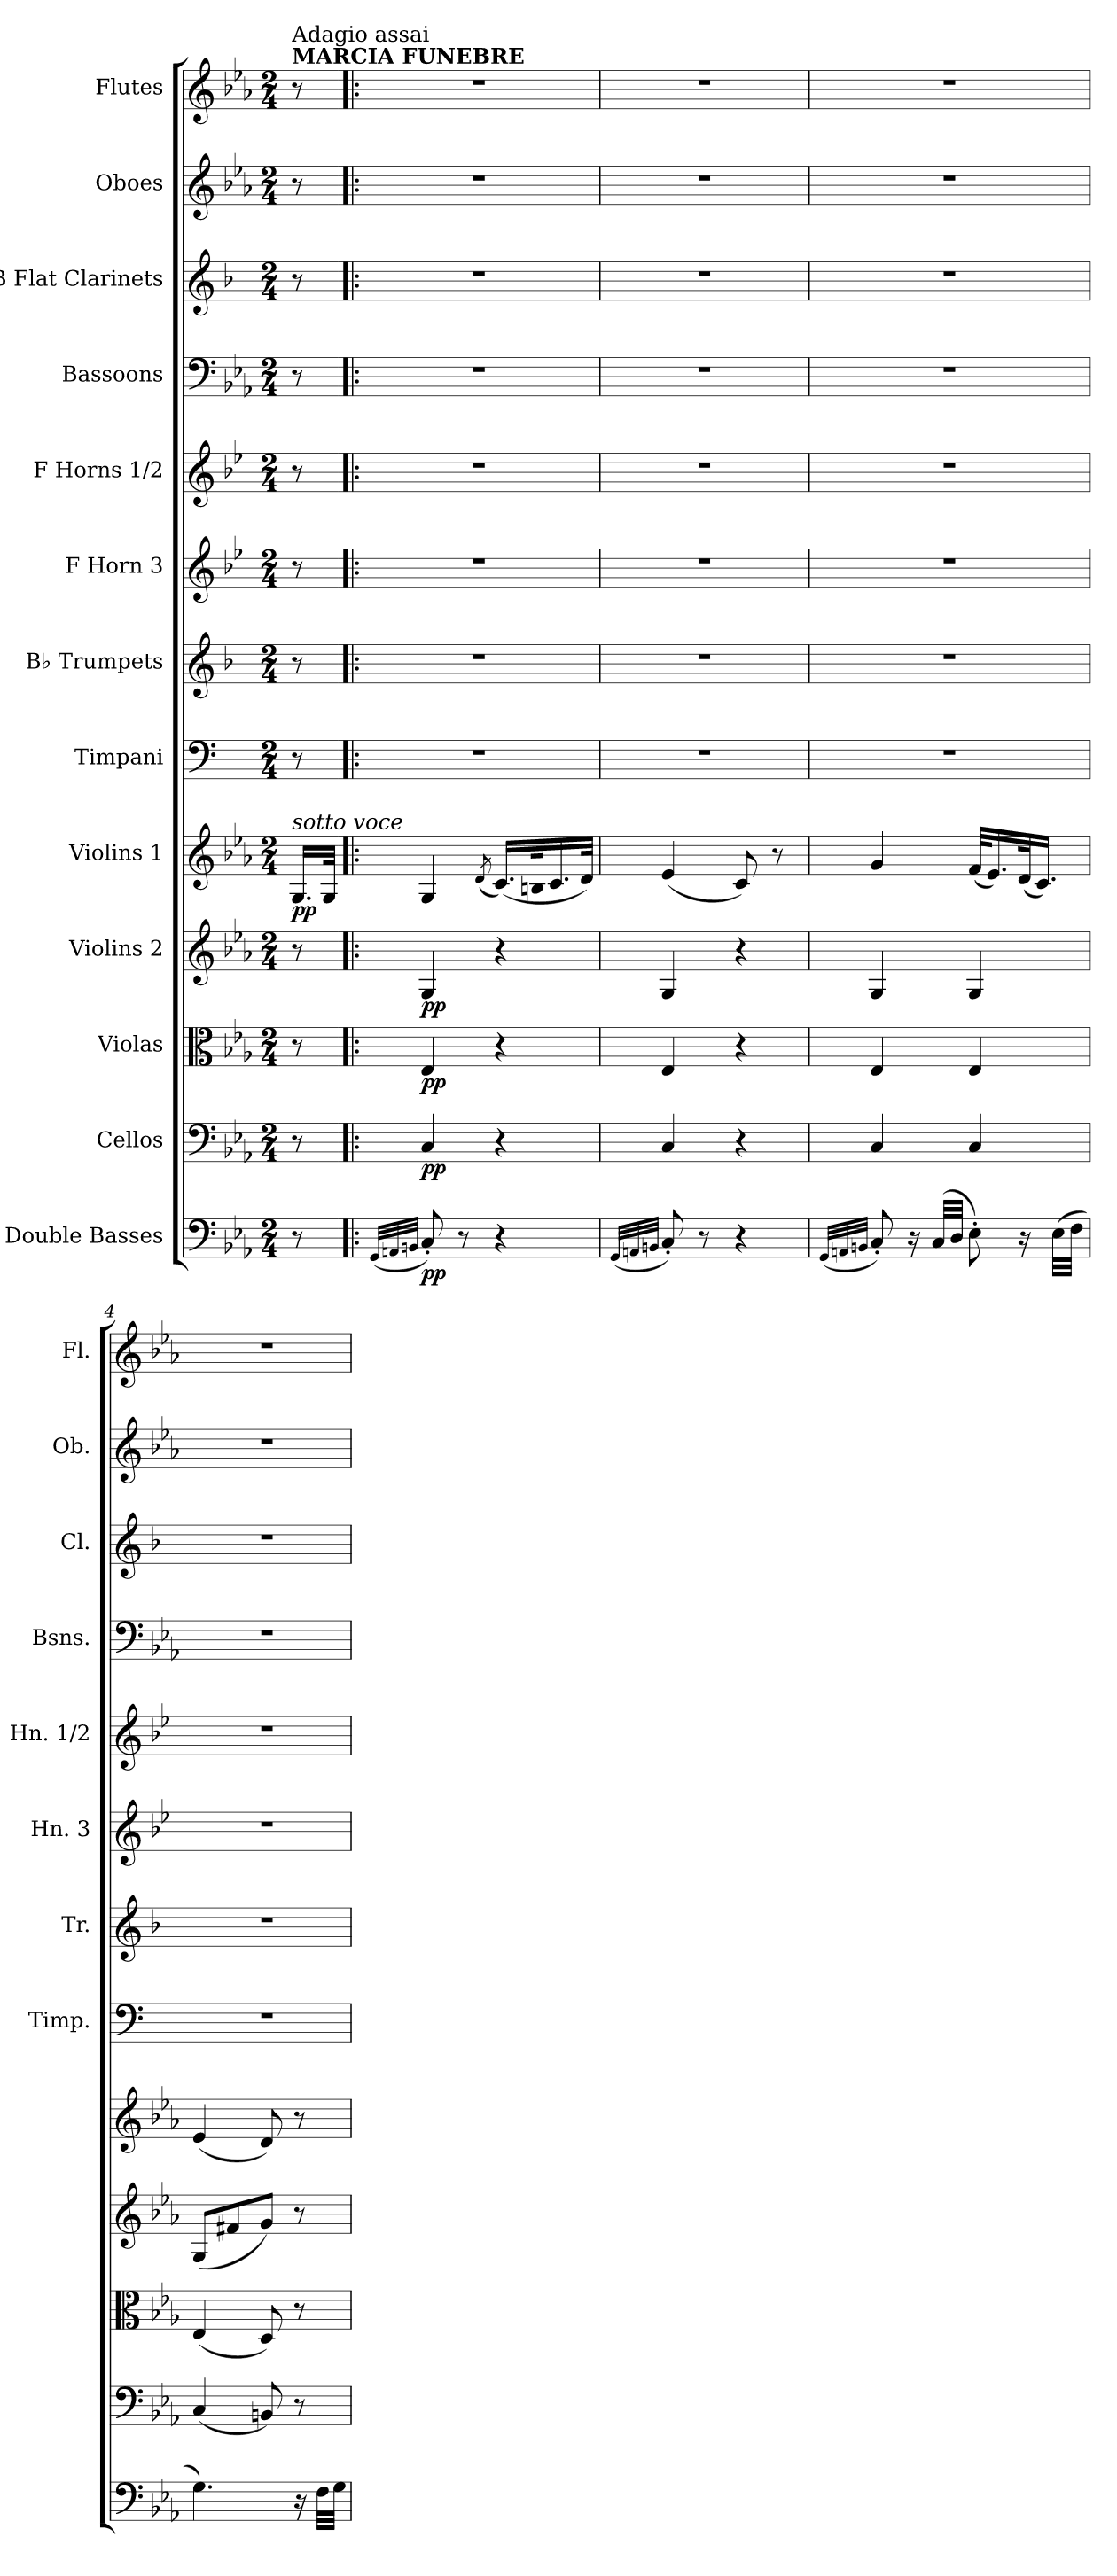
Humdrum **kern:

**kern	**dynam	**kern	**dynam	**kern	**dynam	**kern	**dynam	**kern	**dynam	**kern	**kern	**kern	**kern	**kern	**kern	**kern	**kern
*part13	*part13	*part12	*part12	*part11	*part11	*part10	*part10	*part9	*part9	*part8	*part7	*part6	*part5	*part4	*part3	*part2	*part1
*staff13	*staff13	*staff12	*staff12	*staff11	*staff11	*staff10	*staff10	*staff9	*staff9	*staff8	*staff7	*staff6	*staff5	*staff4	*staff3	*staff2	*staff1
*I"Double Basses	*	*I"Cellos	*	*I"Violas	*	*I"Violins 2	*	*I"Violins 1	*	*I"Timpani	*I"B♭ Trumpets	*I"F Horn 3	*I"F Horns 1/2	*I"Bassoons	*I"B Flat Clarinets	*I"Oboes	*I"Flutes
*	*	*	*	*	*	*	*	*	*	*I'Timp.	*I'Tr.	*I'Hn. 3	*I'Hn. 1/2	*I'Bsns.	*I'Cl.	*I'Ob.	*I'Fl.
*clefF4	*	*clefF4	*	*clefC3	*	*clefG2	*	*clefG2	*	*clefF4	*clefG2	*clefG2	*clefG2	*clefF4	*clefG2	*clefG2	*clefG2
*ITrd7c12	*	*	*	*	*	*	*	*	*	*	*ITrd1c2	*ITrd4c7	*ITrd4c7	*	*ITrd1c2	*	*
*k[b-e-a-]	*	*k[b-e-a-]	*	*k[b-e-a-]	*	*k[b-e-a-]	*	*k[b-e-a-]	*	*k[]	*k[b-e-a-]	*k[b-e-a-]	*k[b-e-a-]	*k[b-e-a-]	*k[b-e-a-]	*k[b-e-a-]	*k[b-e-a-]
*M2/4	*	*M2/4	*	*M2/4	*	*M2/4	*	*M2/4	*	*M2/4	*M2/4	*M2/4	*M2/4	*M2/4	*M2/4	*M2/4	*M2/4
=	=	=	=	=	=	=	=	=	=	=	=	=	=	=	=	=	=
!	!	!	!	!	!	!	!	!	!	!	!	!	!	!	!	!	!LO:TX:a:B:t=MARCIA FUNEBRE
!	!	!	!	!	!	!	!	!	!	!	!	!	!	!	!	!	!LO:TX:a:t=Adagio assai
!	!	!	!	!	!	!	!	!LO:TX:a:i:t=sotto voce	!	!	!	!	!	!	!	!	!
!	!	!	!	!	!	!	!	!	!LO:DY:b	!	!	!	!	!	!	!	!
8r	.	8r	.	8r	.	8r	.	16.G/LL	pp	8r	8r	8r	8r	8r	8r	8r	8r
.	.	.	.	.	.	.	.	32G/JJk	.	.	.	.	.	.	.	.	.
=1!|:	=1!|:	=1!|:	=1!|:	=1!|:	=1!|:	=1!|:	=1!|:	=1!|:	=1!|:	=1!|:	=1!|:	=1!|:	=1!|:	=1!|:	=1!|:	=1!|:	=1!|:
(<32qGGG/LLL	.	.	.	.	.	.	.	.	.	.	.	.	.	.	.	.	.
32qAAAn/	.	.	.	.	.	.	.	.	.	.	.	.	.	.	.	.	.
32qBBBn/JJJ	.	.	.	.	.	.	.	.	.	.	.	.	.	.	.	.	.
!	!LO:DY:b	!	!LO:DY:b	!	!LO:DY:b	!	!LO:DY:b	!	!	!	!	!	!	!	!	!	!
8CC'/)	pp	4C/	pp	4E-/	pp	4G/	pp	4G/	.	2r	2r	2r	2r	2r	2r	2r	2r
8r	.	.	.	.	.	.	.	.	.	.	.	.	.	.	.	.	.
.	.	.	.	.	.	.	.	(<8qd/	.	.	.	.	.	.	.	.	.
4r	.	4r	.	4r	.	4r	.	(<16.c/LL)	.	.	.	.	.	.	.	.	.
.	.	.	.	.	.	.	.	32Bn/K	.	.	.	.	.	.	.	.	.
.	.	.	.	.	.	.	.	16.c/	.	.	.	.	.	.	.	.	.
.	.	.	.	.	.	.	.	32d/JJk)	.	.	.	.	.	.	.	.	.
=2	=2	=2	=2	=2	=2	=2	=2	=2	=2	=2	=2	=2	=2	=2	=2	=2	=2
(<32qGGG/LLL	.	.	.	.	.	.	.	.	.	.	.	.	.	.	.	.	.
32qAAAn/	.	.	.	.	.	.	.	.	.	.	.	.	.	.	.	.	.
32qBBBn/JJJ	.	.	.	.	.	.	.	.	.	.	.	.	.	.	.	.	.
8CC'/)	.	4C/	.	4E-/	.	4G/	.	(<4e-/	.	2r	2r	2r	2r	2r	2r	2r	2r
8r	.	.	.	.	.	.	.	.	.	.	.	.	.	.	.	.	.
4r	.	4r	.	4r	.	4r	.	8c/)	.	.	.	.	.	.	.	.	.
.	.	.	.	.	.	.	.	8r	.	.	.	.	.	.	.	.	.
=3	=3	=3	=3	=3	=3	=3	=3	=3	=3	=3	=3	=3	=3	=3	=3	=3	=3
(<32qGGG/LLL	.	.	.	.	.	.	.	.	.	.	.	.	.	.	.	.	.
32qAAAn/	.	.	.	.	.	.	.	.	.	.	.	.	.	.	.	.	.
32qBBBn/JJJ	.	.	.	.	.	.	.	.	.	.	.	.	.	.	.	.	.
8CC'/)	.	4C/	.	4E-/	.	4G/	.	4g/	.	2r	2r	2r	2r	2r	2r	2r	2r
16r	.	.	.	.	.	.	.	.	.	.	.	.	.	.	.	.	.
(<32CC/LLL	.	.	.	.	.	.	.	.	.	.	.	.	.	.	.	.	.
32DD/JJJ	.	.	.	.	.	.	.	.	.	.	.	.	.	.	.	.	.
8EE-'\)	.	4C/	.	4E-/	.	4G/	.	(<32f/KLL	.	.	.	.	.	.	.	.	.
.	.	.	.	.	.	.	.	16.e-/)	.	.	.	.	.	.	.	.	.
16r	.	.	.	.	.	.	.	(<32d/K	.	.	.	.	.	.	.	.	.
.	.	.	.	.	.	.	.	16.c/JJ)	.	.	.	.	.	.	.	.	.
(>32EE-\LLL	.	.	.	.	.	.	.	.	.	.	.	.	.	.	.	.	.
32FF\JJJ	.	.	.	.	.	.	.	.	.	.	.	.	.	.	.	.	.
=4	=4	=4	=4	=4	=4	=4	=4	=4	=4	=4	=4	=4	=4	=4	=4	=4	=4
4.GG\)	.	(<4C/	.	(<4E-/	.	(<8G/L	.	(<4e-/	.	2r	2r	2r	2r	2r	2r	2r	2r
.	.	.	.	.	.	8f#X/	.	.	.	.	.	.	.	.	.	.	.
.	.	8BBn/)	.	8D/)	.	8g/J)	.	8d/)	.	.	.	.	.	.	.	.	.
16r	.	8r	.	8r	.	8r	.	8r	.	.	.	.	.	.	.	.	.
32FF\LLL	.	.	.	.	.	.	.	.	.	.	.	.	.	.	.	.	.
32GG\JJJ	.	.	.	.	.	.	.	.	.	.	.	.	.	.	.	.	.
=	=	=	=	=	=	=	=	=	=	=	=	=	=	=	=	=	=
*-	*-	*-	*-	*-	*-	*-	*-	*-	*-	*-	*-	*-	*-	*-	*-	*-	*-
